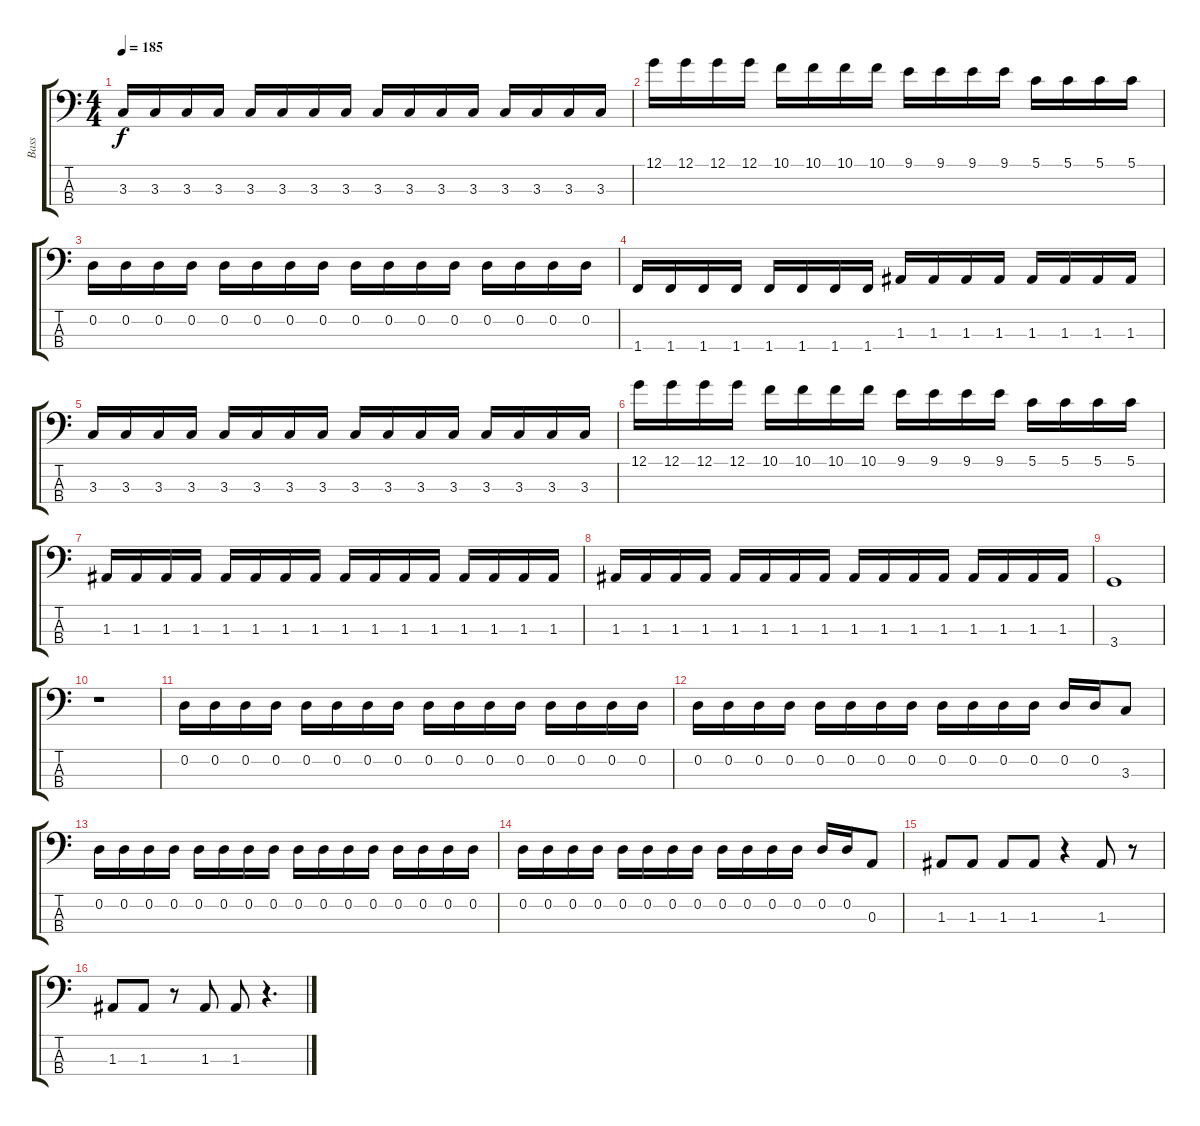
\track ("Bass" "Bass") {instrument electricbasspick}
\staff {score tabs}
\tuning (G2 D2 A1 E1) {hide}
\ts (4 4)
\tempo 185
\clef f4
\ks c
3.3.16{dy f} 3.3.16 3.3.16 3.3.16 3.3.16 3.3.16 3.3.16 3.3.16 3.3.16 3.3.16 3.3.16 3.3.16 3.3.16 3.3.16 3.3.16 3.3.16 |
12.1.16 12.1.16 12.1.16 12.1.16 10.1.16 10.1.16 10.1.16 10.1.16 9.1.16 9.1.16 9.1.16 9.1.16 5.1.16 5.1.16 5.1.16 5.1.16 |
0.2.16 0.2.16 0.2.16 0.2.16 0.2.16 0.2.16 0.2.16 0.2.16 0.2.16 0.2.16 0.2.16 0.2.16 0.2.16 0.2.16 0.2.16 0.2.16 |
1.4.16 1.4.16 1.4.16 1.4.16 1.4.16 1.4.16 1.4.16 1.4.16 1.3.16 1.3.16 1.3.16 1.3.16 1.3.16 1.3.16 1.3.16 1.3.16 |
3.3.16 3.3.16 3.3.16 3.3.16 3.3.16 3.3.16 3.3.16 3.3.16 3.3.16 3.3.16 3.3.16 3.3.16 3.3.16 3.3.16 3.3.16 3.3.16 |
12.1.16 12.1.16 12.1.16 12.1.16 10.1.16 10.1.16 10.1.16 10.1.16 9.1.16 9.1.16 9.1.16 9.1.16 5.1.16 5.1.16 5.1.16 5.1.16 |
1.3.16 1.3.16 1.3.16 1.3.16 1.3.16 1.3.16 1.3.16 1.3.16 1.3.16 1.3.16 1.3.16 1.3.16 1.3.16 1.3.16 1.3.16 1.3.16 |
1.3.16 1.3.16 1.3.16 1.3.16 1.3.16 1.3.16 1.3.16 1.3.16 1.3.16 1.3.16 1.3.16 1.3.16 1.3.16 1.3.16 1.3.16 1.3.16 |
3.4.1 |
r.1 |
0.2.16 0.2.16 0.2.16 0.2.16 0.2.16 0.2.16 0.2.16 0.2.16 0.2.16 0.2.16 0.2.16 0.2.16 0.2.16 0.2.16 0.2.16 0.2.16 |
0.2.16 0.2.16 0.2.16 0.2.16 0.2.16 0.2.16 0.2.16 0.2.16 0.2.16 0.2.16 0.2.16 0.2.16 0.2.16 0.2.16 3.3.8 |
0.2.16 0.2.16 0.2.16 0.2.16 0.2.16 0.2.16 0.2.16 0.2.16 0.2.16 0.2.16 0.2.16 0.2.16 0.2.16 0.2.16 0.2.16 0.2.16 |
0.2.16 0.2.16 0.2.16 0.2.16 0.2.16 0.2.16 0.2.16 0.2.16 0.2.16 0.2.16 0.2.16 0.2.16 0.2.16 0.2.16 0.3.8 |
1.3.8 1.3.8 1.3.8 1.3.8 r.4 1.3.8 r.8 |
1.3.8 1.3.8 r.8 1.3.8 1.3.8 r.4{d}
